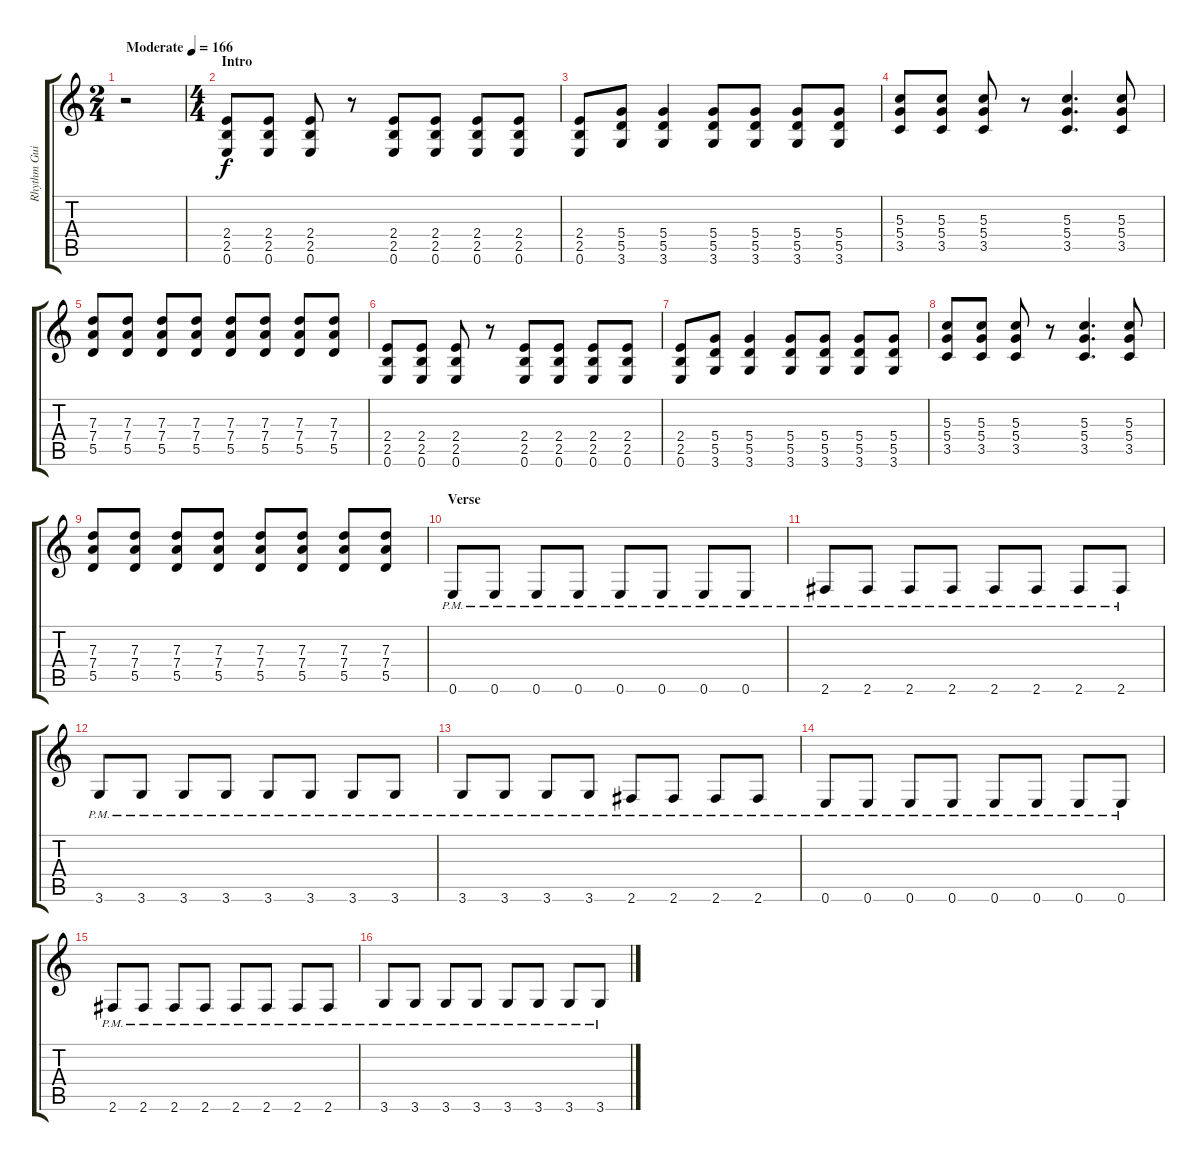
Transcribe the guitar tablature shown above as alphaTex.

\track ("Rhythm Guitar II" "Rhythm Gui") {instrument distortionguitar}
\staff {score tabs}
\tuning (E4 B3 G3 D3 A2 E2) {hide}
\ts (2 4)
\tempo (166 "Moderate")
\clef g2
\ks c
r.2{dy f instrument distortionguitar} |
\ts (4 4)
\section ("" "Intro")
(2.4 2.5 0.6).8 (2.4 2.5 0.6).8 (2.4 2.5 0.6).8 r.8 (2.4 2.5 0.6).8 (2.4 2.5 0.6).8 (2.4 2.5 0.6).8 (2.4 2.5 0.6).8 |
(2.4 2.5 0.6).8 (5.4 5.5 3.6).8 (5.4 5.5 3.6).4 (5.4 5.5 3.6).8 (5.4 5.5 3.6).8 (5.4 5.5 3.6).8 (5.4 5.5 3.6).8 |
(5.3 5.4 3.5).8 (5.3 5.4 3.5).8 (5.3 5.4 3.5).8 r.8 (5.3 5.4 3.5).4{d} (5.3 5.4 3.5).8 |
(7.3 7.4 5.5).8 (7.3 7.4 5.5).8 (7.3 7.4 5.5).8 (7.3 7.4 5.5).8 (7.3 7.4 5.5).8 (7.3 7.4 5.5).8 (7.3 7.4 5.5).8 (7.3 7.4 5.5).8 |
(2.4 2.5 0.6).8 (2.4 2.5 0.6).8 (2.4 2.5 0.6).8 r.8 (2.4 2.5 0.6).8 (2.4 2.5 0.6).8 (2.4 2.5 0.6).8 (2.4 2.5 0.6).8 |
(2.4 2.5 0.6).8 (5.4 5.5 3.6).8 (5.4 5.5 3.6).4 (5.4 5.5 3.6).8 (5.4 5.5 3.6).8 (5.4 5.5 3.6).8 (5.4 5.5 3.6).8 |
(5.3 5.4 3.5).8 (5.3 5.4 3.5).8 (5.3 5.4 3.5).8 r.8 (5.3 5.4 3.5).4{d} (5.3 5.4 3.5).8 |
(7.3 7.4 5.5).8 (7.3 7.4 5.5).8 (7.3 7.4 5.5).8 (7.3 7.4 5.5).8 (7.3 7.4 5.5).8 (7.3 7.4 5.5).8 (7.3 7.4 5.5).8 (7.3 7.4 5.5).8 |
\section ("" "Verse")
0.6{pm}.8 0.6{pm}.8 0.6{pm}.8 0.6{pm}.8 0.6{pm}.8 0.6{pm}.8 0.6{pm}.8 0.6{pm}.8 |
2.6{pm}.8 2.6{pm}.8 2.6{pm}.8 2.6{pm}.8 2.6{pm}.8 2.6{pm}.8 2.6{pm}.8 2.6{pm}.8 |
3.6{pm}.8 3.6{pm}.8 3.6{pm}.8 3.6{pm}.8 3.6{pm}.8 3.6{pm}.8 3.6{pm}.8 3.6{pm}.8 |
3.6{pm}.8 3.6{pm}.8 3.6{pm}.8 3.6{pm}.8 2.6{pm}.8 2.6{pm}.8 2.6{pm}.8 2.6{pm}.8 |
0.6{pm}.8 0.6{pm}.8 0.6{pm}.8 0.6{pm}.8 0.6{pm}.8 0.6{pm}.8 0.6{pm}.8 0.6{pm}.8 |
2.6{pm}.8 2.6{pm}.8 2.6{pm}.8 2.6{pm}.8 2.6{pm}.8 2.6{pm}.8 2.6{pm}.8 2.6{pm}.8 |
3.6{pm}.8 3.6{pm}.8 3.6{pm}.8 3.6{pm}.8 3.6{pm}.8 3.6{pm}.8 3.6{pm}.8 3.6{pm}.8
